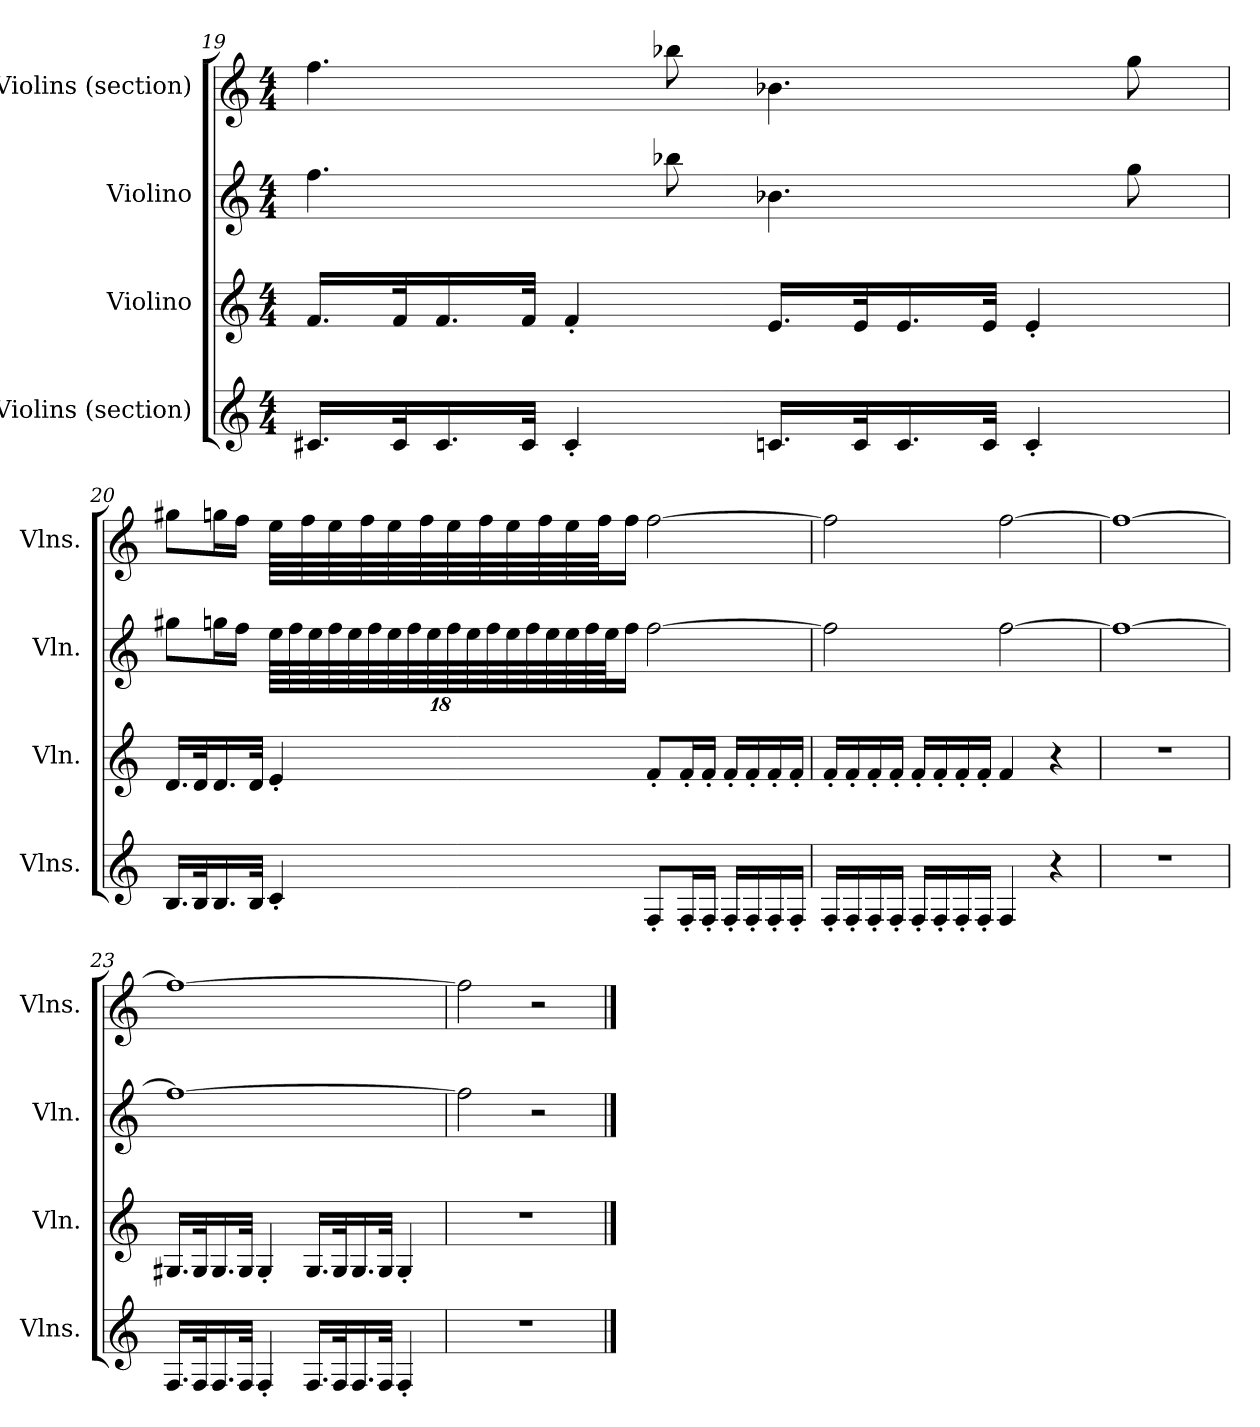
**kern	**kern	**kern	**kern
*part4	*part3	*part2	*part1
*staff4	*staff3	*staff2	*staff1
*I"Violins (section)	*I"Violino	*I"Violino	*I"Violins (section)
*I'Vlns.	*I'Vln.	*I'Vln.	*I'Vlns.
!!LO:LB:g=z
*clefG2	*clefG2	*clefG2	*clefG2
*k[]	*k[]	*k[]	*k[]
*M4/4	*M4/4	*M4/4	*M4/4
=19	=19	=19	=19
16.c#X/LL	16.f/LL	4.ff\	4.ff\
32c#/K	32f/K	.	.
16.c#/	16.f/	.	.
32c#/JJk	32f/JJk	.	.
4c#'/	4f'/	.	.
.	.	8bb-X\	8bb-X\
16.cn/LL	16.e/LL	4.b-X\	4.b-X\
32c/K	32e/K	.	.
16.c/	16.e/	.	.
32c/JJk	32e/JJk	.	.
4c'/	4e'/	.	.
.	.	8gg\	8gg\
!!LO:PB:g=z
=20	=20	=20	=20
16.B/LL	16.d/LL	8gg#X\L	8gg#X\L
32B/K	32d/K	.	.
16.B/	16.d/	16ggn\L	16ggn\L
.	.	16ff\JJ	16ff\JJ
32B/JJk	32d/JJk	.	.
*	*	*Xbrackettup	*
4c'/	4e'/	96ee\LLLL	64ee\LLLL
.	.	96ff\	.
.	.	.	64ff\
.	.	96ee\	.
.	.	96ff\	64ee\
.	.	96ee\	.
.	.	.	64ff\
.	.	96ff\	.
.	.	96ee\	64ee\
.	.	96ff\	.
.	.	.	64ff\
.	.	96ee\	.
.	.	96ff\	64ee\
.	.	96ee\	.
.	.	.	64ff\
.	.	96ff\	.
.	.	96ee\	64ee\
.	.	96ff\	.
.	.	.	64ff\
.	.	96ee\	.
.	.	96ee\	64ee\
.	.	96ff\	.
.	.	.	64ff\JJ
.	.	96ee\JJ	.
.	.	16ff\JJ	16ff\JJ
8F'/L	8f'/L	[2ff\	[2ff\
16F'/L	16f'/L	.	.
16F'/JJ	16f'/JJ	.	.
16F'/LL	16f'/LL	.	.
16F'/	16f'/	.	.
16F'/	16f'/	.	.
16F'/JJ	16f'/JJ	.	.
!!LO:LB:g=z
=21	=21	=21	=21
16F'/LL	16f'/LL	2ff\]	2ff\]
16F'/	16f'/	.	.
16F'/	16f'/	.	.
16F'/JJ	16f'/JJ	.	.
16F'/LL	16f'/LL	.	.
16F'/	16f'/	.	.
16F'/	16f'/	.	.
16F'/JJ	16f'/JJ	.	.
4F/	4f/	[2ff\	[2ff\
4r	4r	.	.
=22	=22	=22	=22
1r	1r	1ff_	1ff_
=23	=23	=23	=23
16.F/LL	16.G#X/LL	1ff_	1ff_
32F/K	32G#/K	.	.
16.F/	16.G#/	.	.
32F/JJk	32G#/JJk	.	.
4F'/	4G#'/	.	.
16.F/LL	16.G#/LL	.	.
32F/K	32G#/K	.	.
16.F/	16.G#/	.	.
32F/JJk	32G#/JJk	.	.
4F'/	4G#'/	.	.
=24	=24	=24	=24
1r	1r	2ff\]	2ff\]
.	.	2r	2r
==	==	==	==
*-	*-	*-	*-
